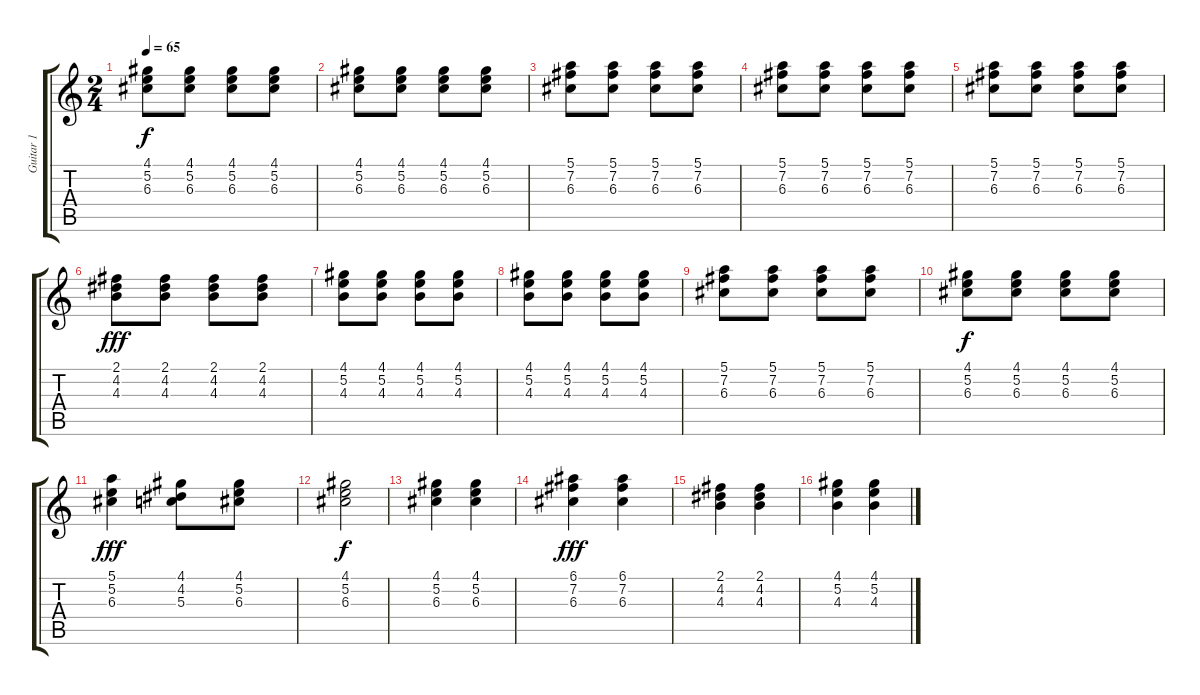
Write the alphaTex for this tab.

\track ("Guitar 1" "Guitar 1") {instrument acousticguitarnylon}
\staff {score tabs}
\tuning (E4 B3 G3 D3 A2 E2) {hide}
\ts (2 4)
\tempo 65
\clef g2
\ks c
(4.1 5.2 6.3).8{dy f} (4.1 5.2 6.3).8 (4.1 5.2 6.3).8 (4.1 5.2 6.3).8 |
(4.1 5.2 6.3).8 (4.1 5.2 6.3).8 (4.1 5.2 6.3).8 (4.1 5.2 6.3).8 |
(5.1 7.2 6.3).8 (5.1 7.2 6.3).8 (5.1 7.2 6.3).8 (5.1 7.2 6.3).8 |
(5.1 7.2 6.3).8 (5.1 7.2 6.3).8 (5.1 7.2 6.3).8 (5.1 7.2 6.3).8 |
(5.1 7.2 6.3).8 (5.1 7.2 6.3).8 (5.1 7.2 6.3).8 (5.1 7.2 6.3).8 |
(2.1 4.2 4.3).8{dy fff} (2.1 4.2 4.3).8 (2.1 4.2 4.3).8 (2.1 4.2 4.3).8 |
(4.1 5.2 4.3).8 (4.1 5.2 4.3).8 (4.1 5.2 4.3).8 (4.1 5.2 4.3).8 |
(4.1 5.2 4.3).8 (4.1 5.2 4.3).8 (4.1 5.2 4.3).8 (4.1 5.2 4.3).8 |
(5.1 7.2 6.3).8 (5.1 7.2 6.3).8 (5.1 7.2 6.3).8 (5.1 7.2 6.3).8 |
(4.1 5.2 6.3).8{dy f} (4.1 5.2 6.3).8 (4.1 5.2 6.3).8 (4.1 5.2 6.3).8 |
(5.1 5.2 6.3).4{dy fff} (4.1 4.2 5.3).8 (4.1 5.2 6.3).8 |
(4.1 5.2 6.3).2{dy f} |
(4.1 5.2 6.3).4 (4.1 5.2 6.3).4 |
(6.1 7.2 6.3).4{dy fff} (6.1 7.2 6.3).4 |
(2.1 4.2 4.3).4 (2.1 4.2 4.3).4 |
(4.1 5.2 4.3).4 (4.1 5.2 4.3).4
